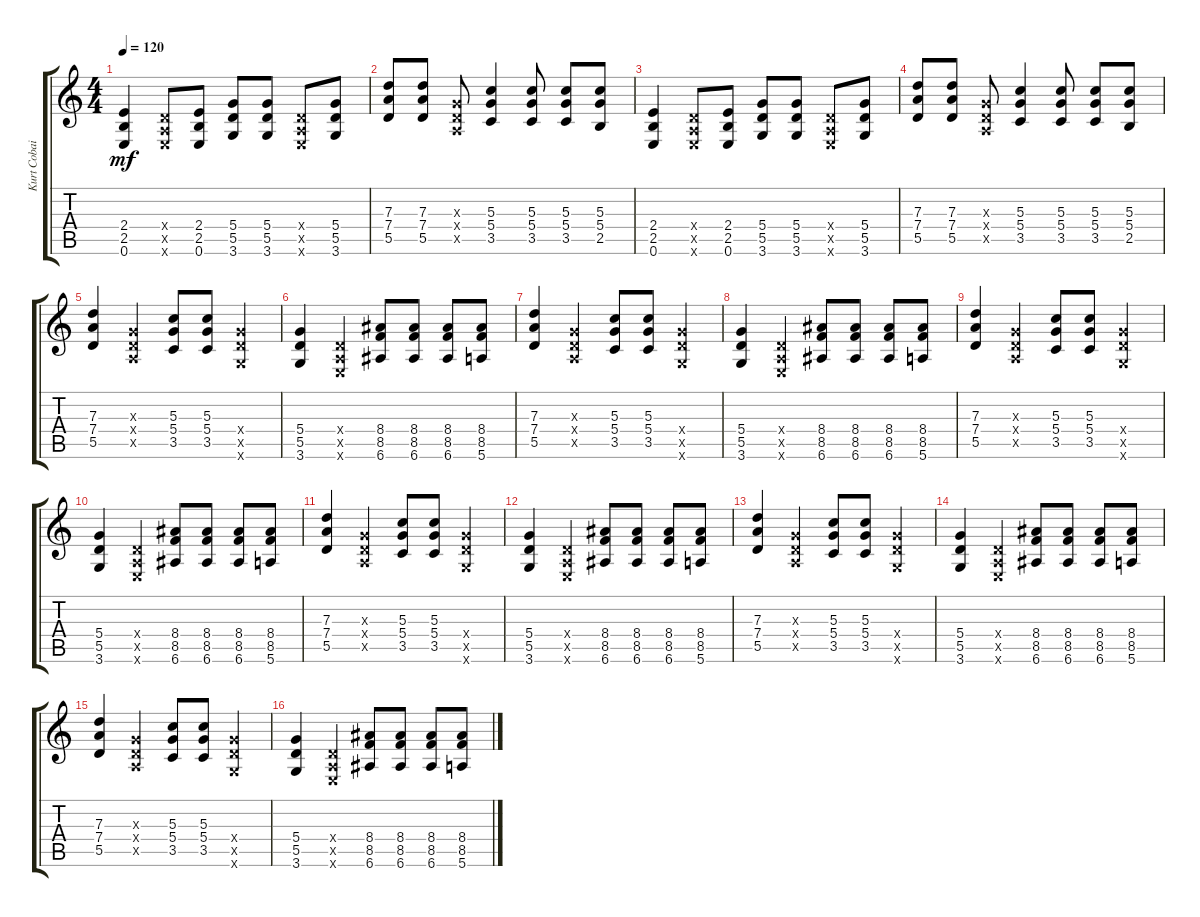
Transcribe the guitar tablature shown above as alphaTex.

\track ("Kurt Cobain" "Kurt Cobai") {instrument acousticguitarsteel}
\staff {score tabs}
\tuning (E4 B3 G3 D3 A2 E2) {hide}
\ts (4 4)
\tempo 120
\clef g2
\ks c
(2.4 2.5 0.6).4{dy mf} (0.4{x} 0.5{x} 0.6{x}).8 (2.4 2.5 0.6).8 (5.4 5.5 3.6).8 (5.4 5.5 3.6).8 (0.4{x} 0.5{x} 0.6{x}).8 (5.4 5.5 3.6).8 |
(7.3 7.4 5.5).8 (7.3 7.4 5.5).8 (0.3{x} 0.4{x} 0.5{x}).8 (5.3 5.4 3.5).4 (5.3 5.4 3.5).8 (5.3 5.4 3.5).8 (5.3 5.4 2.5).8 |
(2.4 2.5 0.6).4 (0.4{x} 0.5{x} 0.6{x}).8 (2.4 2.5 0.6).8 (5.4 5.5 3.6).8 (5.4 5.5 3.6).8 (0.4{x} 0.5{x} 0.6{x}).8 (5.4 5.5 3.6).8 |
(7.3 7.4 5.5).8 (7.3 7.4 5.5).8 (0.3{x} 0.4{x} 0.5{x}).8 (5.3 5.4 3.5).4 (5.3 5.4 3.5).8 (5.3 5.4 3.5).8 (5.3 5.4 2.5).8 |
(7.3 7.4 5.5).4 (0.3{x} 0.4{x} 0.5{x}).4 (5.3 5.4 3.5).8 (5.3 5.4 3.5).8 (5.4{x} 5.5{x} 3.6{x}).4 |
(5.4 5.5 3.6).4 (0.4{x} 0.5{x} 0.6{x}).4 (8.4 8.5 6.6).8 (8.4 8.5 6.6).8 (8.4 8.5 6.6).8 (8.4 8.5 5.6).8 |
(7.3 7.4 5.5).4 (0.3{x} 0.4{x} 0.5{x}).4 (5.3 5.4 3.5).8 (5.3 5.4 3.5).8 (5.4{x} 5.5{x} 3.6{x}).4 |
(5.4 5.5 3.6).4 (0.4{x} 0.5{x} 0.6{x}).4 (8.4 8.5 6.6).8 (8.4 8.5 6.6).8 (8.4 8.5 6.6).8 (8.4 8.5 5.6).8 |
(7.3 7.4 5.5).4 (0.3{x} 0.4{x} 0.5{x}).4 (5.3 5.4 3.5).8 (5.3 5.4 3.5).8 (5.4{x} 5.5{x} 3.6{x}).4 |
(5.4 5.5 3.6).4 (0.4{x} 0.5{x} 0.6{x}).4 (8.4 8.5 6.6).8 (8.4 8.5 6.6).8 (8.4 8.5 6.6).8 (8.4 8.5 5.6).8 |
(7.3 7.4 5.5).4 (0.3{x} 0.4{x} 0.5{x}).4 (5.3 5.4 3.5).8 (5.3 5.4 3.5).8 (5.4{x} 5.5{x} 3.6{x}).4 |
(5.4 5.5 3.6).4 (0.4{x} 0.5{x} 0.6{x}).4 (8.4 8.5 6.6).8 (8.4 8.5 6.6).8 (8.4 8.5 6.6).8 (8.4 8.5 5.6).8 |
(7.3 7.4 5.5).4 (0.3{x} 0.4{x} 0.5{x}).4 (5.3 5.4 3.5).8 (5.3 5.4 3.5).8 (5.4{x} 5.5{x} 3.6{x}).4 |
(5.4 5.5 3.6).4 (0.4{x} 0.5{x} 0.6{x}).4 (8.4 8.5 6.6).8 (8.4 8.5 6.6).8 (8.4 8.5 6.6).8 (8.4 8.5 5.6).8 |
(7.3 7.4 5.5).4 (0.3{x} 0.4{x} 0.5{x}).4 (5.3 5.4 3.5).8 (5.3 5.4 3.5).8 (5.4{x} 5.5{x} 3.6{x}).4 |
(5.4 5.5 3.6).4 (0.4{x} 0.5{x} 0.6{x}).4 (8.4 8.5 6.6).8 (8.4 8.5 6.6).8 (8.4 8.5 6.6).8 (8.4 8.5 5.6).8
